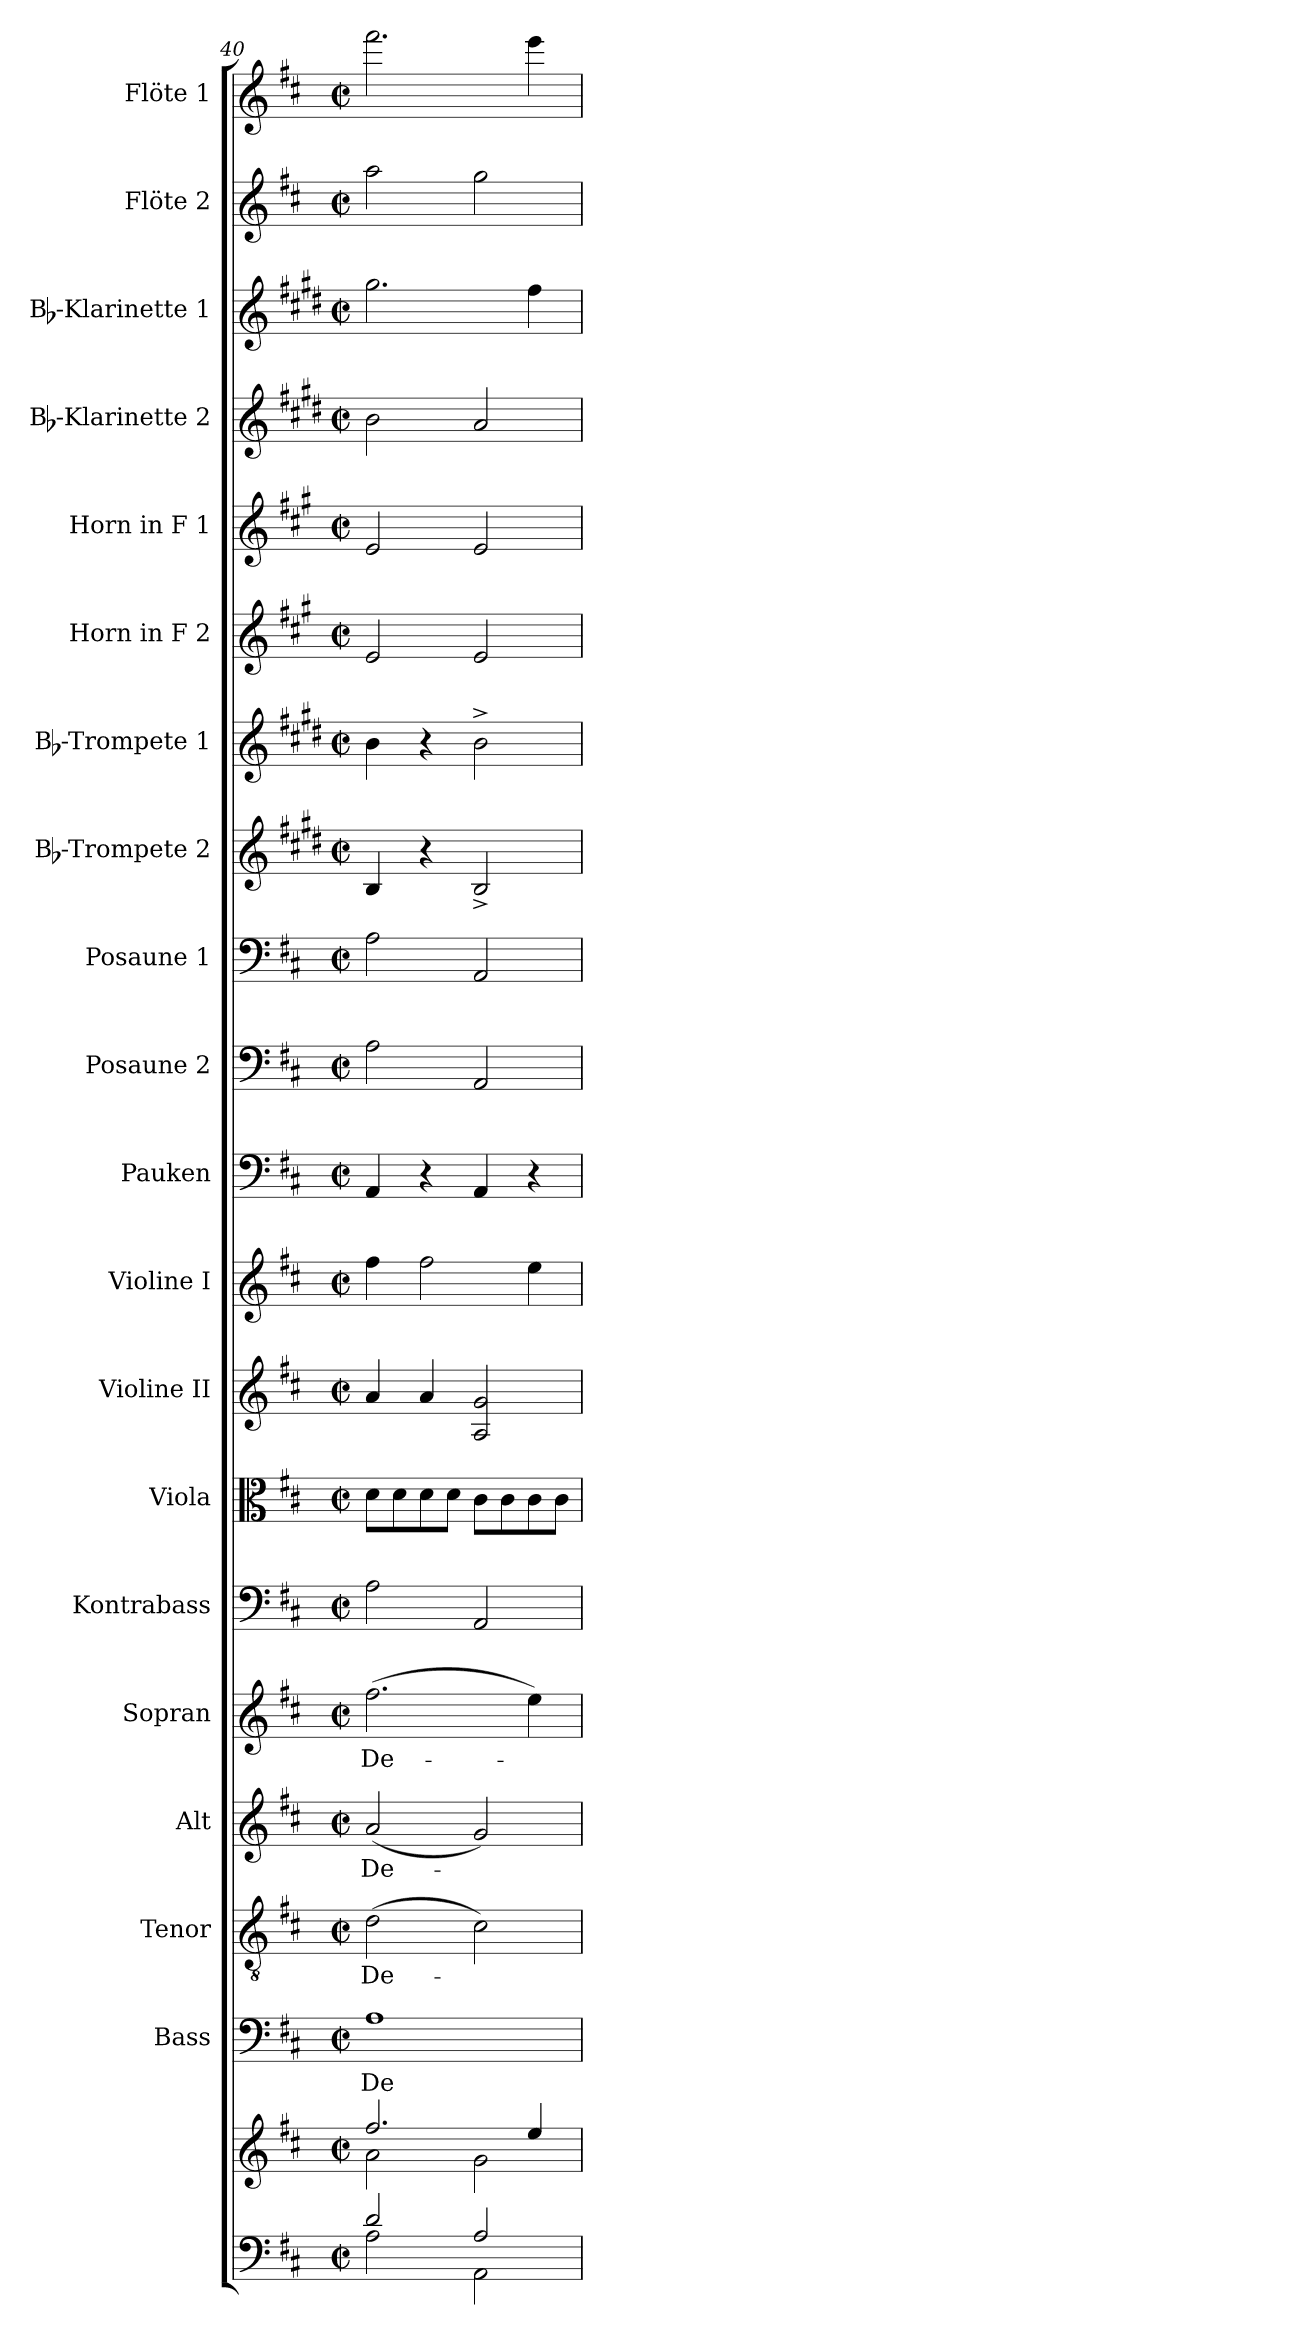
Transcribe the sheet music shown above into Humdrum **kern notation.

**kern	**kern	**kern	**text	**kern	**text	**kern	**text	**kern	**text	**kern	**kern	**kern	**kern	**kern	**kern	**kern	**kern	**kern	**kern	**kern	**kern	**kern	**kern	**kern
*part20	*part20	*part19	*part19	*part18	*part18	*part17	*part17	*part16	*part16	*part15	*part14	*part13	*part12	*part11	*part10	*part9	*part8	*part7	*part6	*part5	*part4	*part3	*part2	*part1
*staff21	*staff20	*staff19	*staff19	*staff18	*staff18	*staff17	*staff17	*staff16	*staff16	*staff15	*staff14	*staff13	*staff12	*staff11	*staff10	*staff9	*staff8	*staff7	*staff6	*staff5	*staff4	*staff3	*staff2	*staff1
*	*	*I"Bass	*	*I"Tenor	*	*I"Alt	*	*I"Sopran	*	*I"Kontrabass	*I"Viola	*I"Violine II	*I"Violine I	*I"Pauken	*I"Posaune 2	*I"Posaune 1	*I"Bb-Trompete 2	*I"Bb-Trompete 1	*I"Horn in F 2	*I"Horn in F 1	*I"Bb-Klarinette 2	*I"Bb-Klarinette 1	*I"Flöte 2	*I"Flöte 1
*	*	*I'B.	*	*I'T.	*	*I'A.	*	*I'S.	*	*I'Kb.	*I'Vla.	*I'Vl. II	*I'Vl. I	*I'Pk.	*I'Pos. 2	*I'Pos. 1	*I'Bb Trp. 2	*I'Bb Trp. 1	*	*	*I'Bb Kl. 2	*I'Bb Kl. 1	*I'Fl. 2	*I'Fl. 1
*clefF4	*clefG2	*clefF4	*	*clefGv2	*	*clefG2	*	*clefG2	*	*clefF4	*clefC3	*clefG2	*clefG2	*clefF4	*clefF4	*clefF4	*clefG2	*clefG2	*clefG2	*clefG2	*clefG2	*clefG2	*clefG2	*clefG2
*	*	*	*	*	*	*	*	*	*	*ITrd7c12	*	*	*	*	*	*	*ITrd1c2	*ITrd1c2	*ITrd4c7	*ITrd4c7	*ITrd1c2	*ITrd1c2	*	*
*k[f#c#]	*k[f#c#]	*k[f#c#]	*	*k[f#c#]	*	*k[f#c#]	*	*k[f#c#]	*	*k[f#c#]	*k[f#c#]	*k[f#c#]	*k[f#c#]	*k[f#c#]	*k[f#c#]	*k[f#c#]	*k[f#c#]	*k[f#c#]	*k[f#c#]	*k[f#c#]	*k[f#c#]	*k[f#c#]	*k[f#c#]	*k[f#c#]
*D:	*D:	*D:	*	*D:	*	*D:	*	*D:	*	*D:	*D:	*D:	*D:	*D:	*D:	*D:	*D:	*D:	*D:	*D:	*D:	*D:	*D:	*D:
*M2/2	*M2/2	*M2/2	*	*M2/2	*	*M2/2	*	*M2/2	*	*M2/2	*M2/2	*M2/2	*M2/2	*M2/2	*M2/2	*M2/2	*M2/2	*M2/2	*M2/2	*M2/2	*M2/2	*M2/2	*M2/2	*M2/2
*met(c|)	*met(c|)	*met(c|)	*	*met(c|)	*	*met(c|)	*	*met(c|)	*	*met(c|)	*met(c|)	*met(c|)	*met(c|)	*met(c|)	*met(c|)	*met(c|)	*met(c|)	*met(c|)	*met(c|)	*met(c|)	*met(c|)	*met(c|)	*met(c|)	*met(c|)
=40	=40	=40	=40	=40	=40	=40	=40	=40	=40	=40	=40	=40	=40	=40	=40	=40	=40	=40	=40	=40	=40	=40	=40	=40
*^	*^	*	*	*	*	*	*	*	*	*	*	*	*	*	*	*	*	*	*	*	*	*	*	*
!	!	!	!	!	!LO:LY:b	!	!LO:LY:b	!	!LO:LY:b	!	!LO:LY:b	!	!	!	!	!	!	!	!	!	!	!	!	!	!	!
2d/	2A\	2.ff#/	2a\	1A	De-	(>2d\	De-	(<2a/	De-	(>2.ff#\	De-	2AA\	8d\L	4a/	4ff#\	4AA/	2A\	2A\	4A/	4a\	2A/	2A/	2a\	2.ff#\	2aa\	2.fff#\
.	.	.	.	.	.	.	.	.	.	.	.	.	8d\	.	.	.	.	.	.	.	.	.	.	.	.	.
.	.	.	.	.	.	.	.	.	.	.	.	.	8d\	4a/	2ff#\	4r	.	.	4r	4r	.	.	.	.	.	.
.	.	.	.	.	.	.	.	.	.	.	.	.	8d\J	.	.	.	.	.	.	.	.	.	.	.	.	.
2A/	2AA\	.	2g\	.	.	2c#\)	.	2g/)	.	.	.	2AAA/	8c#\L	2A/ 2g/	.	4AA/	2AA/	2AA/	2A^</	2a^>\	2A/	2A/	2g/	.	2gg\	.
.	.	.	.	.	.	.	.	.	.	.	.	.	8c#\	.	.	.	.	.	.	.	.	.	.	.	.	.
.	.	4ee/	.	.	.	.	.	.	.	4ee\)	.	.	8c#\	.	4ee\	4r	.	.	.	.	.	.	.	4ee\	.	4eee\
.	.	.	.	.	.	.	.	.	.	.	.	.	8c#\J	.	.	.	.	.	.	.	.	.	.	.	.	.
*v	*v	*	*	*	*	*	*	*	*	*	*	*	*	*	*	*	*	*	*	*	*	*	*	*	*	*
*	*v	*v	*	*	*	*	*	*	*	*	*	*	*	*	*	*	*	*	*	*	*	*	*	*	*
=	=	=	=	=	=	=	=	=	=	=	=	=	=	=	=	=	=	=	=	=	=	=	=	=
*-	*-	*-	*-	*-	*-	*-	*-	*-	*-	*-	*-	*-	*-	*-	*-	*-	*-	*-	*-	*-	*-	*-	*-	*-
